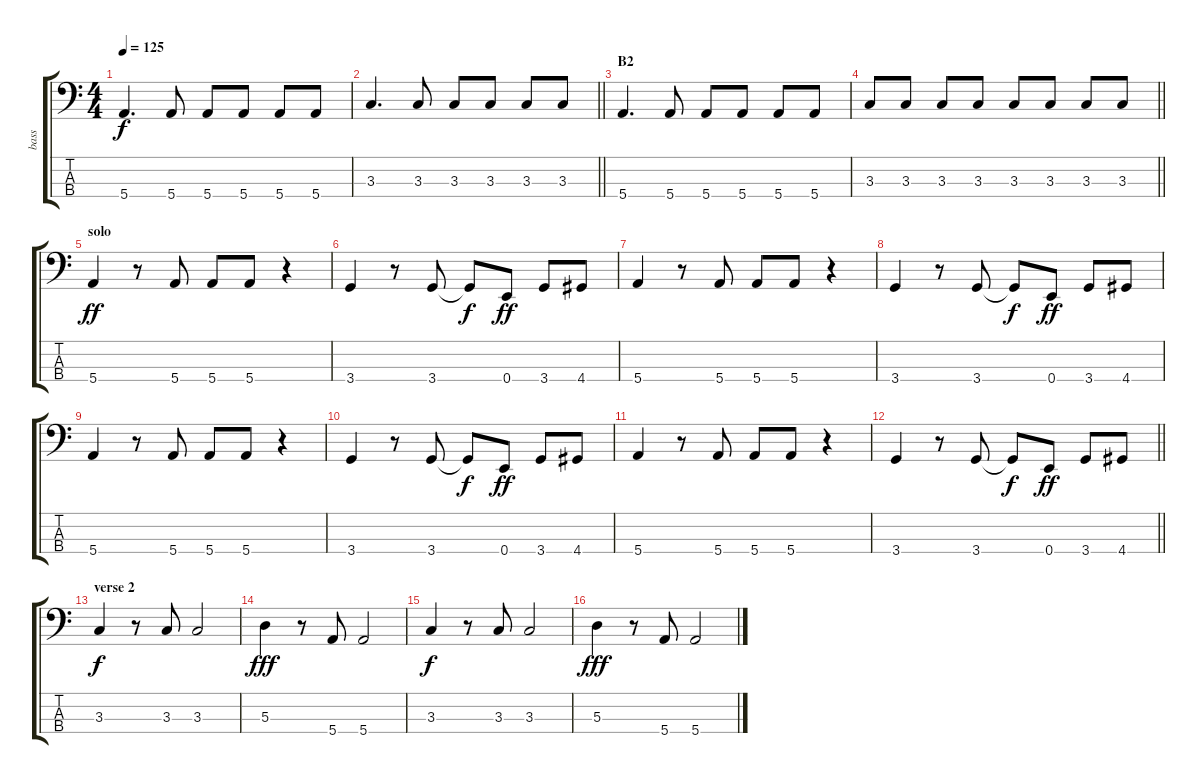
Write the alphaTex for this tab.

\track ("bass" "bass") {instrument electricbassfinger}
\staff {score tabs}
\tuning (G2 D2 A1 E1) {hide}
\ts (4 4)
\tempo 125
\clef f4
\ks c
5.4.4{d dy f} 5.4.8 5.4.8 5.4.8 5.4.8 5.4.8 |
\barLineRight lightlight
3.3.4{d} 3.3.8 3.3.8 3.3.8 3.3.8 3.3.8 |
\section ("" "B2")
5.4.4{d} 5.4.8 5.4.8 5.4.8 5.4.8 5.4.8 |
\barLineRight lightlight
3.3.8 3.3.8 3.3.8 3.3.8 3.3.8 3.3.8 3.3.8 3.3.8 |
\section ("" "solo")
5.4.4{dy ff} r.8 5.4.8 5.4.8 5.4.8 r.4 |
3.4.4 r.8 3.4.8 3.4{t}.8{dy f} 0.4.8{dy ff} 3.4.8 4.4.8 |
5.4.4 r.8 5.4.8 5.4.8 5.4.8 r.4 |
3.4.4 r.8 3.4.8 3.4{t}.8{dy f} 0.4.8{dy ff} 3.4.8 4.4.8 |
5.4.4 r.8 5.4.8 5.4.8 5.4.8 r.4 |
3.4.4 r.8 3.4.8 3.4{t}.8{dy f} 0.4.8{dy ff} 3.4.8 4.4.8 |
5.4.4 r.8 5.4.8 5.4.8 5.4.8 r.4 |
\barLineRight lightlight
3.4.4 r.8 3.4.8 3.4{t}.8{dy f} 0.4.8{dy ff} 3.4.8 4.4.8 |
\section ("" "verse 2")
3.3.4{dy f} r.8 3.3.8 3.3.2 |
5.3.4{dy fff} r.8 5.4.8 5.4.2 |
3.3.4{dy f} r.8 3.3.8 3.3.2 |
5.3.4{dy fff} r.8 5.4.8 5.4.2
